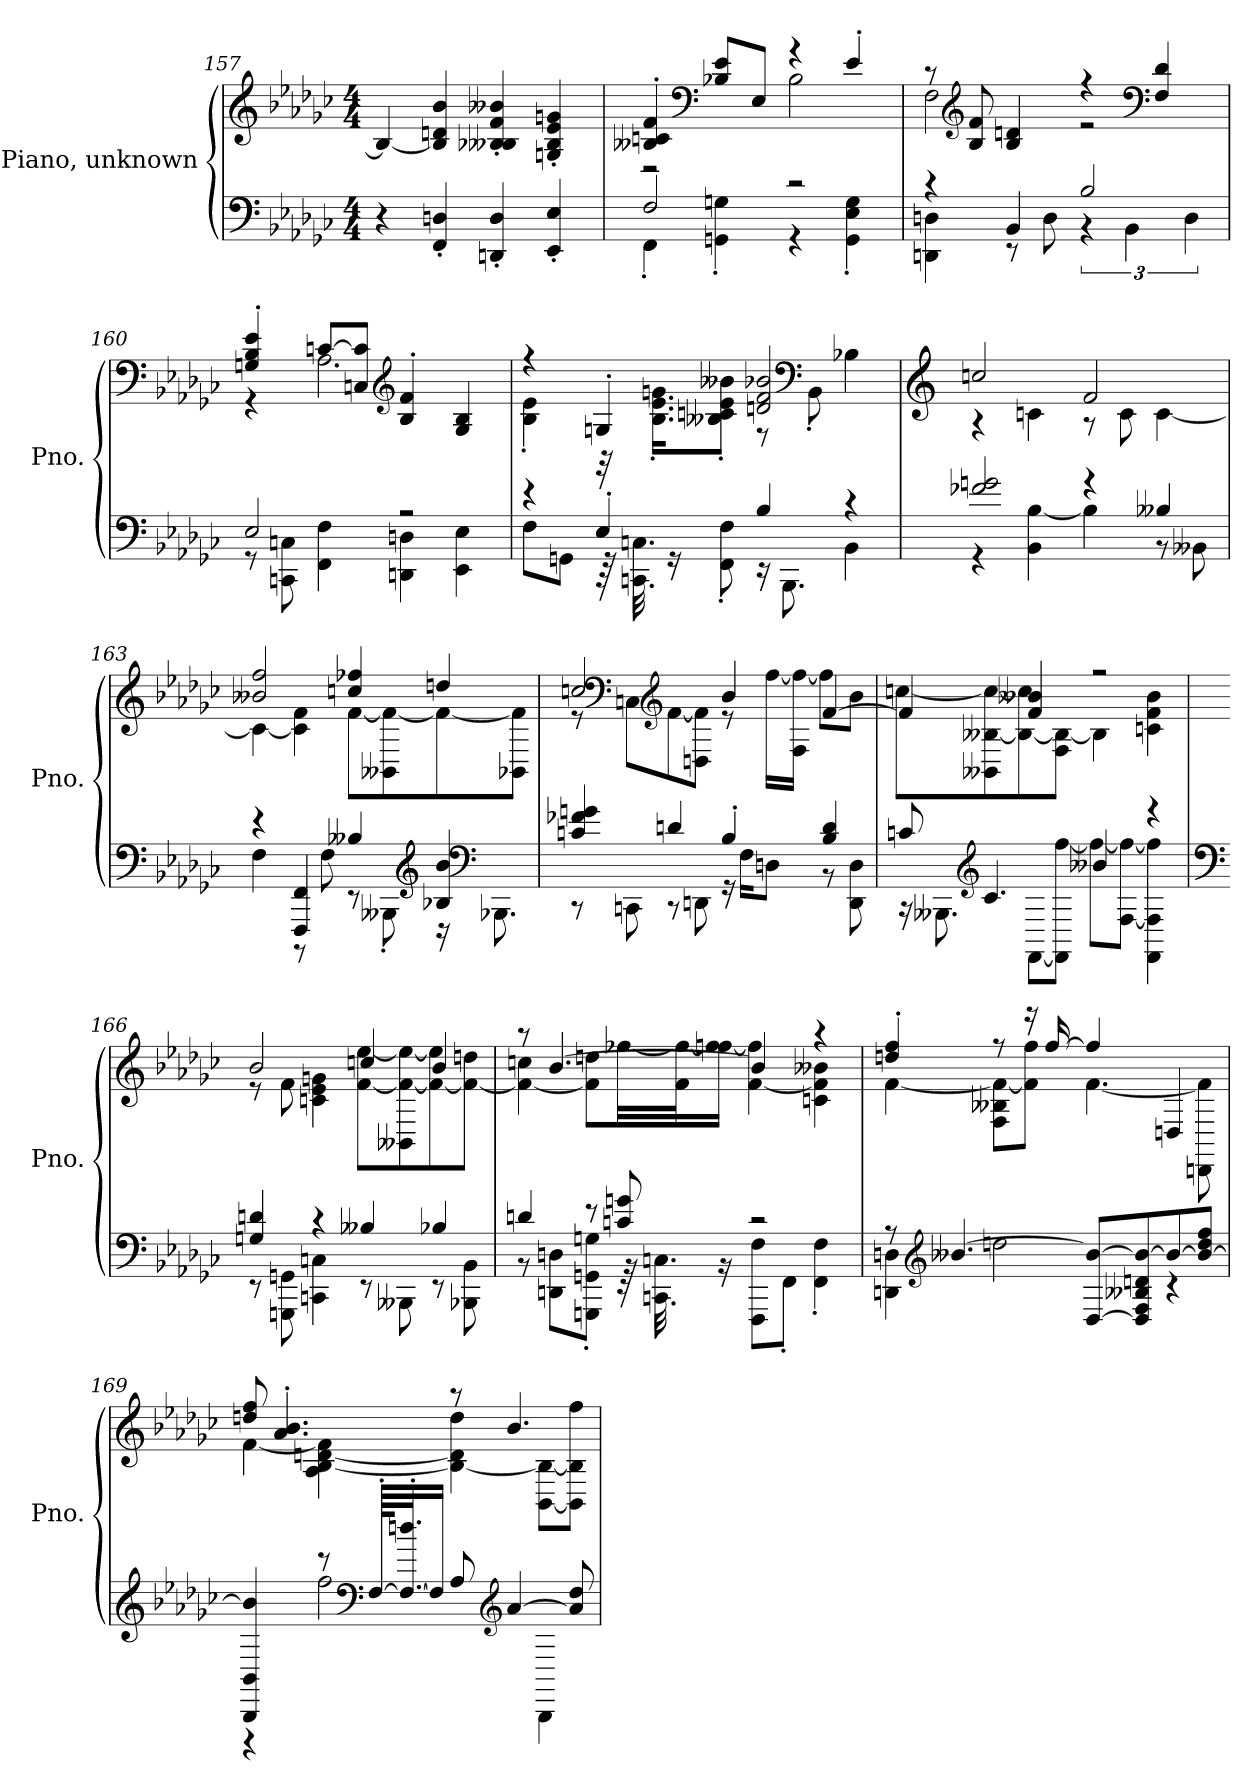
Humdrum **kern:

**kern	**kern
*part1	*part1
*staff2	*staff1
*I"Piano, unknown	*
*I'Pno.	*
*clefF4	*clefG2
*k[b-e-a-d-g-c-]	*k[b-e-a-d-g-c-]
*M4/4	*M4/4
=157	=157
4r	4B-/_
4FF/' 4Dn/'	4B-/] 4dn/ 4b-/
4DDn/' 4D/'	4B--X/' 4B-X/' 4f/' 4b--X/'
4EE-/' 4E-/'	4Gn/' 4B-/' 4e-/' 4gn/'
!!LO:LB:g=z
=158	=158
*^	*^
2F/	4FF'\	4B--X/' 4cn/' 4f/'	2r
*	*	*clefF4	*
.	4GGn\' 4Gn\'	8B-X/ 8e-/L	.
.	.	8E-/J	.
2r	4r	4r	2B-\
.	4GG\' 4E-\' 4G\'	4e-'/	.
=159	=159	=159	=159
4r	4DDn\ 4Dn\	8r	2F\
*	*	*clefG2	*
.	.	8B-/ 8f/	.
4BB-/	8r	4B-/ 4dn/	.
.	8D\	.	.
2B-/	6r	4r	2r
.	6BB-\	.	.
*	*	*clefF4	*
.	.	4F/ 4d/	.
.	6D\	.	.
=160	=160	=160	=160
2E-/	8r	4Gn/' 4B-/' 4e-/'	4r
.	8CCn\ 8Cn\	.	.
.	4FF\ 4F\	[8cn/L	2.A-\
.	.	8Cn/ 8c/]J	.
*	*	*clefG2	*
2r	4DDn\ 4Dn\	4B-/' 4f/'	.
.	4EE-\ 4E-\	4G/ 4B-/	.
!!LO:LB:g=z	!!
=161	=161	=161	=161
4r	8F\L	4r	4B-\' 4e-\'
.	8GGn\J	.	.
4E-'/	64r	4Gn'/	32r
.	32.CCn\ 32.Cn\	.	.
.	.	.	16.B-\' 16.e-\' 16.gn\'KL
.	16r	.	.
.	8FF\' 8F\'	.	8B--X\' 8cn\' 8e-\' 8b--X\'J
4B-/	16r	2dn/ 2f/ 2b-X/	8r
.	8.BBB-\	.	.
*	*	*clefF4	*
.	.	.	8BB-'\
4r	4BB-\	.	4B-X\
=162	=162	=162	=162
*	*	*clefG2	*
2f-X/ 2gn/	4r	2ccn/	4r
.	4BB-\ [4B-\	.	4cn\
4r	4B-\]	2f/	8r
.	.	.	8c\
4B--X/	8r	.	[4c\
.	8BB--X\	.	.
!!LO:LB:g=z	!!
=163	=163	=163	=163
4r	4F\	2b--X/ 2ff/	4c\_
4FFF/ 4FF/	8r	.	4c\] 4f\
.	8F\	.	.
4B--X/	8r	4ccn/ 4ff-X/	[8f\L
.	8BBB--X'\	.	8BB--X\ 8f\_
*clefG2	*	*	*
4B-X/ 4b-/	16r	4ddn/	8f\_
*clefF4	*	*	*
.	8.BBB-X\	.	.
.	.	.	8BB-X\ 8f\]J
=164	=164	=164	=164
4cn/ 4f-X/ 4gn/	8r	2ccn/	8r
*	*	*clefF4	*
.	8CCn\	.	8Cn\L
*	*	*clefG2	*
4dn/	8r	.	[8f\
.	8DDn\	.	8Dn\ 8f\]J
4B-'/	16r	4b-/	8r
.	16F\KL	.	.
.	8Dn\J	.	[16ff\LL
.	.	.	16F\ 16ff\_JJ
4B-/ 4d/	8r	[4f/	8ff\L]
.	8DD\ 8D\	.	8b-\J
!!LO:LB:g=z	!!
=165	=165	=165	=165
8cn/	16r	4f/]	[8ccn\L
.	8.BBB--X\	.	.
*clefG2	*	*	*
4.c/	.	.	8BB--X\ [8B--X\ 8cc\_
.	[8FF\L	4f/ 4b--X/	8B--\_ 8cc\]
.	8FF\] [8ff\J	.	8F\ 8B--\_J
4b--X/	8ff\L_	2r	4B--\]
.	[8F\ 8ff\_J	.	.
4r	4FF\ 4F\] 4ff\]	.	4cn\ 4f\ 4b--\
=166	=166	=166	=166
*clefF4	*	*	*
4Gn/ 4dn/	8r	2b-/	8r
.	8GGGn\ 8GGn\	.	8f\
4r	4CCn\ 4Cn\	.	4cn\ 4e-\ 4gn\
4B--X/	8r	4ccn/	[8f\ [8ee-\L
.	8BBB--X\	.	8BB--X\ 8f\_ 8ee-\_
4B-X/	8r	4b-/	8f\_ 8ee-\]
.	8BBB-X\ 8BB-\	.	8f\_ 8ddn\J
!!LO:PB:g=z	!!
=167	=167	=167	=167
4dn/	8r	8r	4f\_ 4ccn\
.	8DDn\ 8Dn\L	[4.b-/	.
8r	8GGGn\' 8GGn\' 8Gn\'J	.	8f\] 8ddn\L
8cn/ 8gn/	64r	.	[32ff-X\LL
.	32.CCn\ 32.Cn\	.	.
.	.	.	32f\ 32ff-\_J
.	16r	.	16ff-\] [16ffn\JJ
2r	8FFF\ 8F\L	4b-/]	[4f\ 4ff\]
.	8FF'\J	.	.
.	4FF\' 4F\'	4r	4cn\ 4f\] 4b--X\
=168	=168	=168	=168
8r	4DDn\ 4Dn\	4ddn/' 4ff/'	[4f\
*clefG2	*	*	*
[4.b--X/	.	.	.
.	2ddn\	8r	8F\ 8B--X\ 8f\_L
.	.	16r	8f\] 8ff\J
.	.	[16ff/	.
[8D/ 8b--/_L	.	4ff/]	[4.f\
8D/] 8F/ 8B--X/ 8dn/ 8b--/_	.	.	.
8b--/_	4r	4Dn/	.
8b--/_ 8dd/ 8ff/J	.	.	8DDn\ 8f\]
!!LO:LB:g=z	!!
=169	=169	=169	=169
4BBB-/ 4BB-/ 4b--/]	4r	8ddn/ 8ff/	[4f\
.	.	4.a-/' 4.b-/'	.
8r	2ff\	.	4A-\ [4B-\ [4dn\ 4f\]
*clefF4	*	*	*
[64F'/KLLL	.	.	.
32.F/_' 32.ddn/'J	.	.	.
16F/JJ]	.	.	.
8A-/	.	8r	4B-\_ 4d\] 4dd\
*clefG2	*	*	*
[4a-/	.	4.b-/	.
.	4BBB-\	.	[8BB-\ 8B-\_L
8a-/] 8dd/	.	.	8BB-\] 8B-\] 8ff\J
*v	*v	*	*
*	*v	*v
=	=
*-	*-
